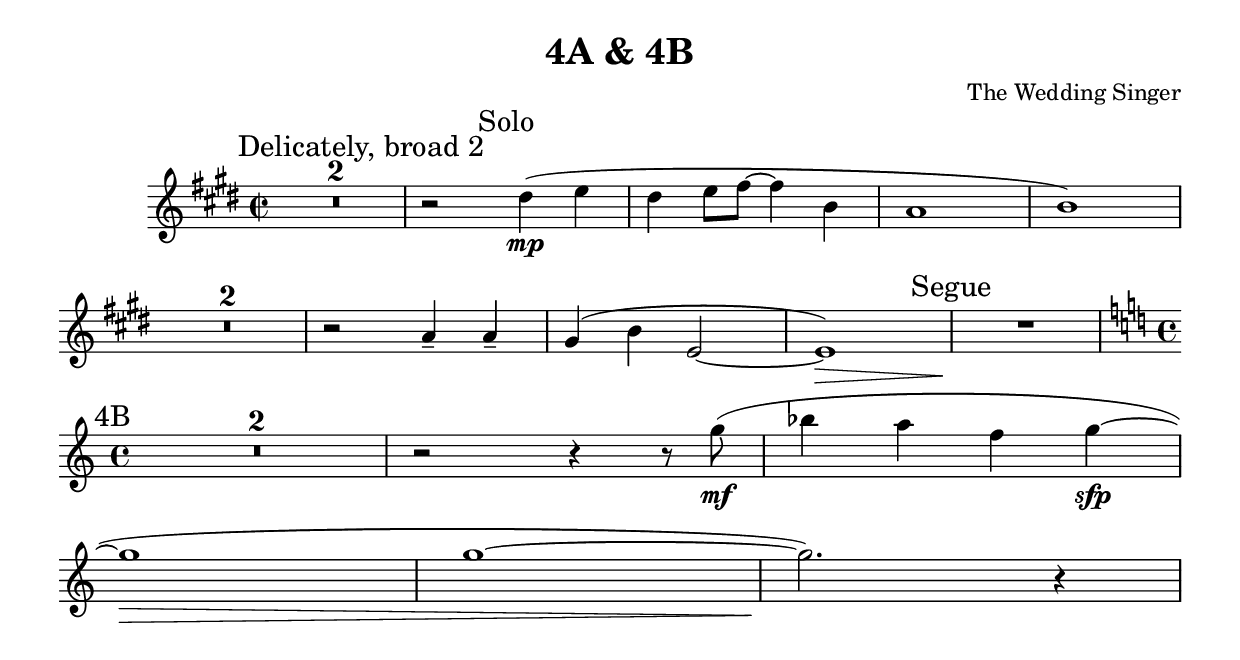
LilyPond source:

\header {
  title = "4A & 4B"
  composer = "The Wedding Singer"
}

\score {
  \relative c' {
      \override Score.BarNumber.break-visibility = ##(#f #f #f)
  \key e \major
    \compressFullBarRests
    \time 2/2 
    \mark "Delicately, broad 2" R1*2 r2 \mark "Solo" dis'4\mp( e | dis e8 fis ~ fis4 b, | a1 b) \break 
    R1*2 r2 a4-- a-- gis( b e,2 ~ e1)\> \mark "Segue" R1\! \break

    \time 4/4 \key c \major
    \mark "4B" R1*2 r2 r4 r8 g'8\mf( | bes4 a f g\sfp ~ \break
    g1\> g ~ g2.\!) r4


  }

  \layout {}
  \midi {}
}